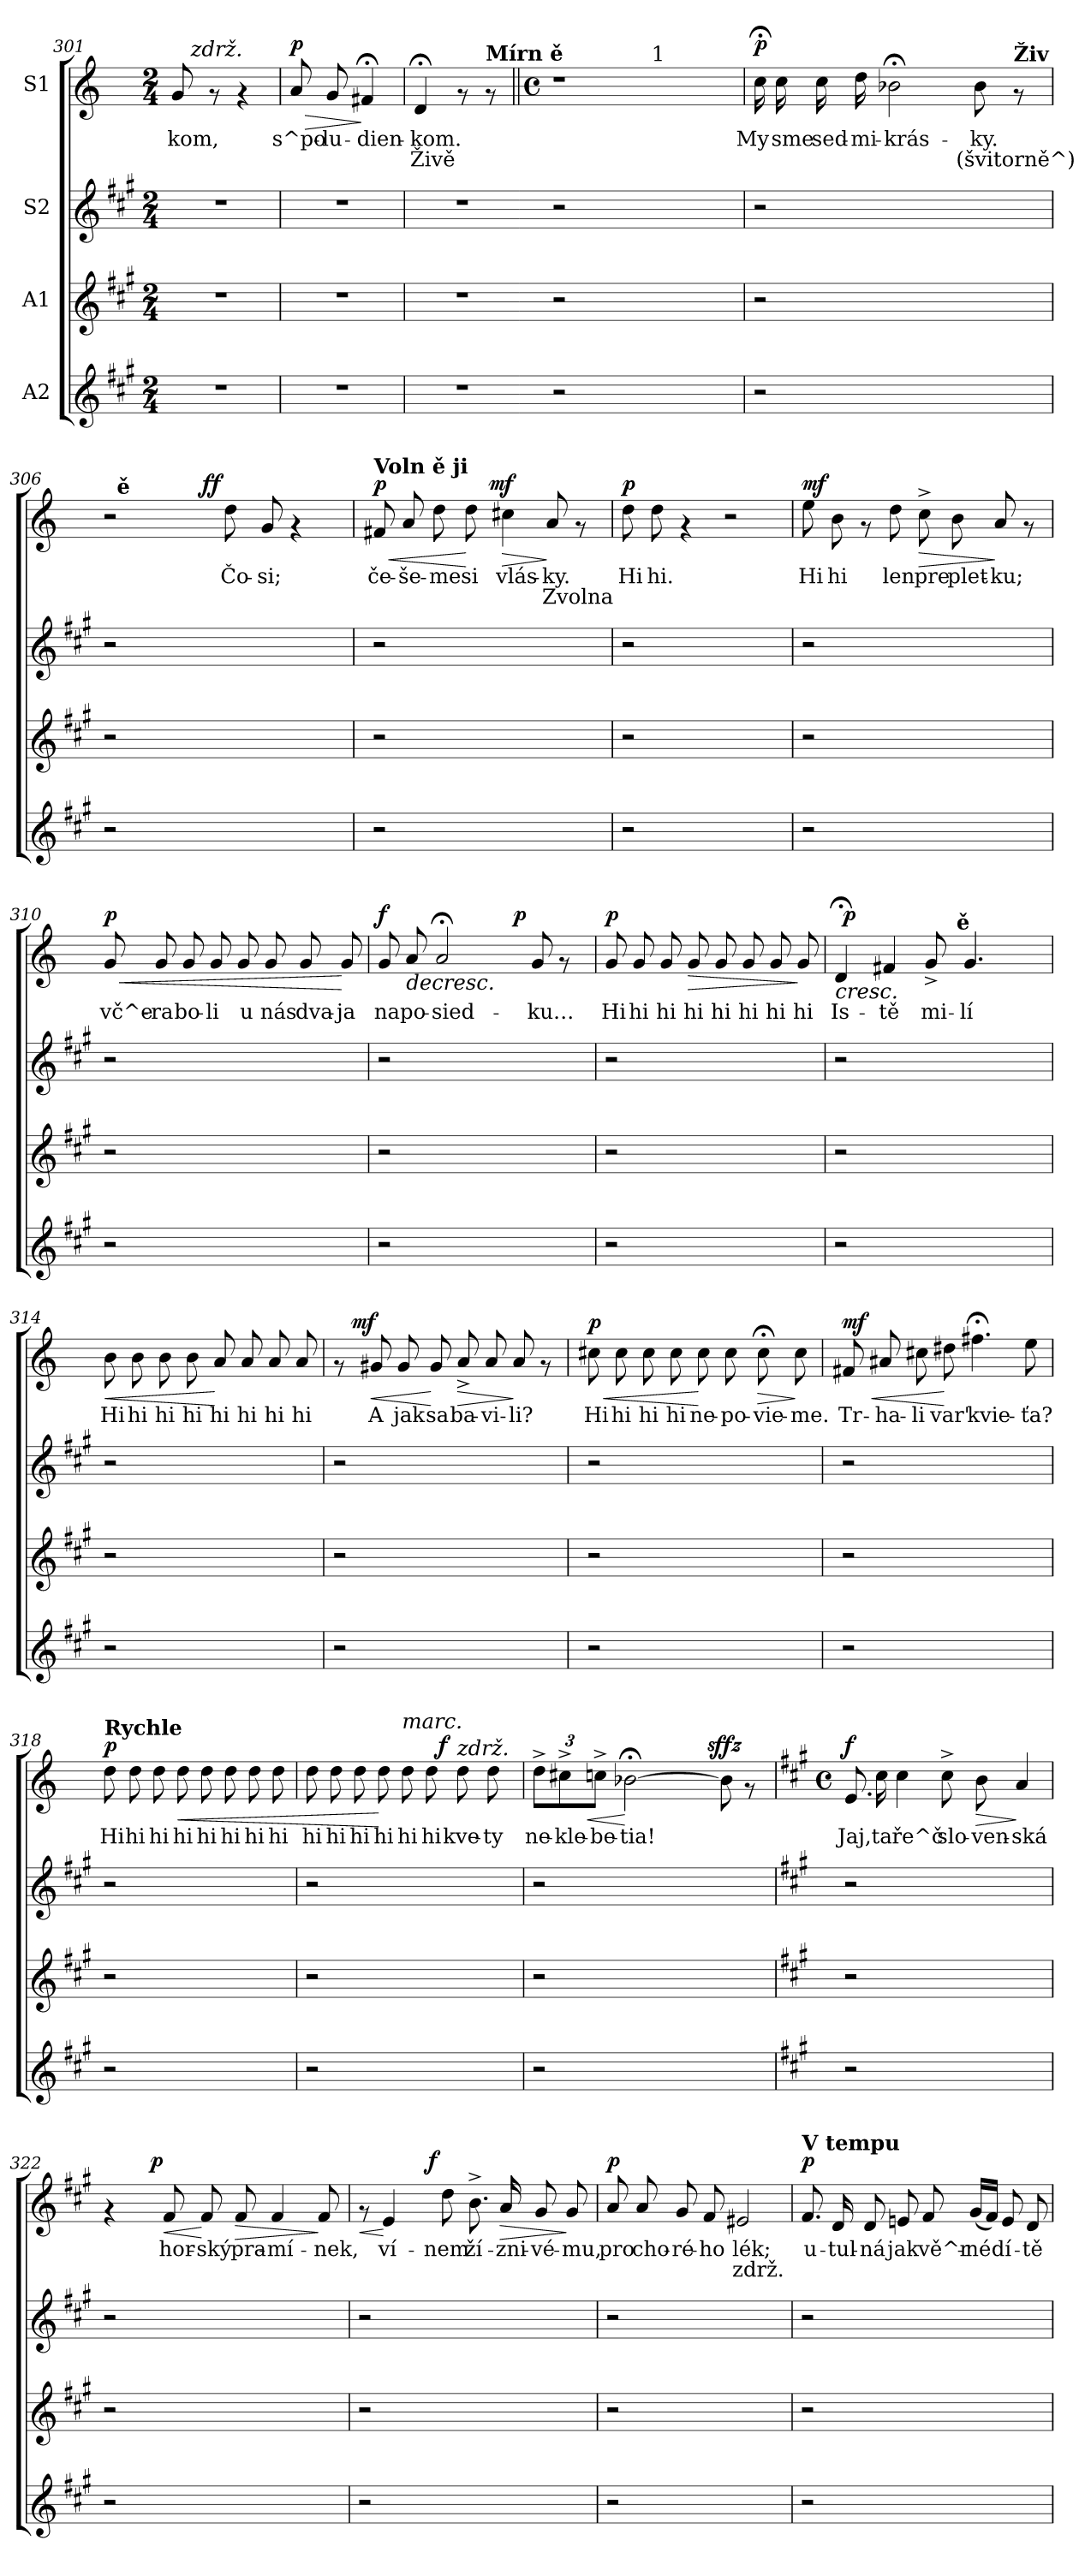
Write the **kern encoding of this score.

**kern	**kern	**kern	**kern	**text	**text	**dynam
*part4	*part3	*part2	*part1	*part1	*part1	*part1
*staff4	*staff3	*staff2	*staff1	*staff1	*staff1	*staff1
*I"A2	*I"A1	*I"S2	*I"S1	*	*	*
*clefG2	*clefG2	*clefG2	*clefG2	*	*	*
*k[f#c#g#]	*k[f#c#g#]	*k[f#c#g#]	*k[]	*	*	*
*A:	*A:	*A:	*C:	*	*	*
*M2/4	*M2/4	*M2/4	*M2/4	*	*	*
=301	=301	=301	=301	=301	=301	=301
!	!	!	!	!LO:LY:b:cj	!	!
*	*	*	*^	*	*	*
2r	2r	2r	8g/	16ryy	-kom,	.	.
!	!	!	!	!LO:TX:a:i:t=zdrž.	!	!	!
.	.	.	.	4..ryy	.	.	.
.	.	.	8rf	.	.	.	.
.	.	.	4rf	.	.	.	.
=302	=302	=302	=302	=302	=302	=302	=302
!	!	!	!	!	!LO:LY:b:cj	!	!LO:HP:b
!	!	!	!	!	!	!	!LO:DY:n=1:a
*	*	*	*v	*v	*	*	*
2r	2r	2r	8a/	s^po-	.	> p
!	!	!	!	!LO:LY:b:cj	!	!
.	.	.	8g/	-lu-	.	.
!	!	!	!	!LO:LY:b:cj	!	!
.	.	.	4f#X;</	-dien-	.	]
!!LO:LB:g=z
=303	=303	=303	=303	=303	=303	=303
!	!	!	!	!LO:LY:b:cj	!LO:LY:b:cj	!
2r	2r	2r	4d;</	-kom.	Živě	.
.	.	.	8rf	.	.	.
!	!	!	!LO:TX:a:B:t=Mírn ě	!	!	!
.	.	.	8rf	.	.	.
=304	=304	=304	=304||	=304||	=304||	=304||
*	*	*	*M4/4	*	*	*
*	*	*	*met(c)	*	*	*
*	*	*	*^	*	*	*
2r	2r	2r	1r	4ryy	.	.	.
.	.	.	.	8ryy	.	.	.
.	.	.	.	16ryy	.	.	.
.	.	.	.	64ryy	.	.	.
!	!	!	!	!LO:TX:a:t=1	!	!	!
.	.	.	.	2ryy	.	.	.
2ryy	2ryy	2ryy	.	.	.	.	.
.	.	.	.	32.ryy	.	.	.
=305	=305	=305	=305	=305	=305	=305	=305
!	!	!	!	!	!LO:LY:b:cj	!LO:LY:b:cj	!LO:DY:a
*	*	*	*v	*v	*	*	*
2r	2r	2r	16cc;<\	My	.	p
!	!	!	!	!LO:LY:b:cj	!LO:LY:b:cj	!
.	.	.	16cc\	sme	.	.
!	!	!	!	!LO:LY:b:cj	!LO:LY:b:cj	!
.	.	.	16cc\	sed-	-	.
!	!	!	!	!LO:LY:b:cj	!LO:LY:b:cj	!
.	.	.	16dd\	mi-	-	.
!	!	!	!	!LO:LY:b:cj	!LO:LY:b:cj	!
.	.	.	2b-X;<\	krás-	-	.
2ryy	2ryy	2ryy	.	.	.	.
!	!	!	!	!LO:LY:b:cj	!LO:LY:b:cj	!
.	.	.	8b-\	ky.	(švitorně^)	.
!	!	!	!LO:TX:a:B:t=Živ	!	!	!
.	.	.	8rf	.	.	.
=306	=306	=306	=306	=306	=306	=306
*	*	*	*^	*	*	*
*	*	*	*	*^	*	*	*
2r	2r	2r	2r	4ryy	32ryy	.	.	.
!	!	!	!	!	!LO:TX:a:B:t=ě	!	!	!
.	.	.	.	.	2ryy	.	.	.
.	.	.	.	8ryy	.	.	.	.
.	.	.	.	32.ryy	.	.	.	.
!	!	!	!	!	!	!	!	!LO:DY:a
.	.	.	.	2ryy	.	.	.	ff
!	!	!	!	!	!	!LO:LY:b:cj	!	!
2ryy	2ryy	2ryy	8dd\	.	.	Čo-	.	.
.	.	.	.	.	4...ryy	.	.	.
!	!	!	!	!	!	!LO:LY:b:cj	!	!
.	.	.	8g/	.	.	-si;	.	.
.	.	.	4rf	.	.	.	.	.
.	.	.	.	16ryy	.	.	.	.
.	.	.	.	64ryy	.	.	.	.
=307	=307	=307	=307	=307	=307	=307	=307	=307
!	!	!	!LO:TX:a:B:t=Voln ě ji	!	!	!	!	!
!	!	!	!	!	!	!LO:LY:b:cj	!LO:LY:b:cj	!LO:HP:b
!	!	!	!	!	!	!	!	!LO:DY:n=1:a
*	*	*	*	*v	*v	*	*	*
2r	2r	2r	8f#X/	4...ryy	če-	-	< p
!	!	!	!	!	!LO:LY:b:cj	!LO:LY:b:cj	!
.	.	.	8a/	.	še-	-	.
!	!	!	!	!	!LO:LY:b:cj	!LO:LY:b:cj	!
.	.	.	8dd\	.	me	.	.
!	!	!	!	!	!LO:LY:b:cj	!LO:LY:b:cj	!
.	.	.	8dd\	.	si	.	[
!	!	!	!	!	!	!	!LO:DY:n=2:a
.	.	.	.	2ryy	.	.	mf
!	!	!	!	!	!LO:LY:b:cj	!LO:LY:b:cj	!LO:HP:b
2ryy	2ryy	2ryy	4cc#X\	.	vlás-	-	>
!	!	!	!	!	!LO:LY:b:cj	!LO:LY:b:cj	!
.	.	.	8a/	.	ky.	Zvolna	]
.	.	.	8rf	.	.	.	.
.	.	.	.	32ryy	.	.	.
!!LO:LB:g=z
=308	=308	=308	=308	=308	=308	=308	=308
!	!	!	!	!	!LO:LY:b:cj	!	!LO:DY:a
*	*	*	*v	*v	*	*	*
2r	2r	2r	8dd\	Hi	.	p
!	!	!	!	!LO:LY:b:cj	!	!
.	.	.	8dd\	hi.	.	.
.	.	.	4rf	.	.	.
2ryy	2ryy	2ryy	2r	.	.	.
=309	=309	=309	=309	=309	=309	=309
!	!	!	!	!LO:LY:b:cj	!	!LO:DY:a
2r	2r	2r	8ee\	Hi	.	mf
!	!	!	!	!LO:LY:b:cj	!	!
.	.	.	8b\	hi	.	.
.	.	.	8rf	.	.	.
!	!	!	!	!LO:LY:b:cj	!	!
.	.	.	8dd\	len	.	.
!	!	!	!	!LO:LY:b:cj	!	!LO:HP:b
2ryy	2ryy	2ryy	8cc^>\	pre	.	>
!	!	!	!	!LO:LY:b:cj	!	!
.	.	.	8b\	plet-	.	.
!	!	!	!	!LO:LY:b:cj	!	!
.	.	.	8a/	-ku;	.	]
.	.	.	8rf	.	.	.
=310	=310	=310	=310	=310	=310	=310
!	!	!	!	!LO:LY:b:cj	!	!LO:HP:b
!	!	!	!	!	!	!LO:DY:n=1:a
2r	2r	2r	8g/	vč^e-	.	< p
!	!	!	!	!LO:LY:b:cj	!	!
.	.	.	8g/	-ra	.	.
!	!	!	!	!LO:LY:b:cj	!	!
.	.	.	8g/	bo-	.	.
!	!	!	!	!LO:LY:b:cj	!	!
.	.	.	8g/	-li	.	.
!	!	!	!	!LO:LY:b:cj	!	!
2ryy	2ryy	2ryy	8g/	u	.	.
!	!	!	!	!LO:LY:b:cj	!	!
.	.	.	8g/	nás	.	.
!	!	!	!	!LO:LY:b:cj	!	!
.	.	.	8g/	dva-	.	.
!	!	!	!	!LO:LY:b:cj	!	!
.	.	.	8g/	-ja	.	[
=311	=311	=311	=311	=311	=311	=311
!	!	!	!	!LO:LY:b:cj	!	!LO:DY:a
*	*	*	*^	*	*	*
2r	2r	2r	8g/	2ryy	na	.	f
!	!	!	!	!	!LO:LY:b:cj	!	!LO:HP:b
.	.	.	8a/	.	po-	.	>
!	!	!	!	!	!LO:LY:b:cj	!	!
.	.	.	2a;</	.	-sied-	.	.
2ryy	2ryy	2ryy	.	8.ryy	.	.	.
!	!	!	!	!	!	!	!LO:DY:a
.	.	.	.	4ryy	.	.	p
!	!	!	!	!	!LO:LY:b:cj	!	!
.	.	.	8g/	.	-ku…	.	]
.	.	.	8rf	.	.	.	.
.	.	.	.	16ryy	.	.	.
!!LO:PB:g=z
=312	=312	=312	=312	=312	=312	=312	=312
!	!	!	!	!	!LO:LY:b:cj	!	!LO:DY:a
*	*	*	*v	*v	*	*	*
2r	2r	2r	8g/	Hi	.	p
!	!	!	!	!LO:LY:b:cj	!	!
.	.	.	8g/	hi	.	.
!	!	!	!	!LO:LY:b:cj	!	!
.	.	.	8g/	hi	.	.
!	!	!	!	!LO:LY:b:cj	!	!LO:HP:b
.	.	.	8g/	hi	.	>
!	!	!	!	!LO:LY:b:cj	!	!
2ryy	2ryy	2ryy	8g/	hi	.	.
!	!	!	!	!LO:LY:b:cj	!	!
.	.	.	8g/	hi	.	.
!	!	!	!	!LO:LY:b:cj	!	!
.	.	.	8g/	hi	.	.
!	!	!	!	!LO:LY:b:cj	!	!
.	.	.	8g/	hi	.	]
=313	=313	=313	=313	=313	=313	=313
!	!	!	!LO:TX:a:B:t=Znenáhla živ ji	!	!	!
!	!	!	!LO:TX:a:i:t=(stup ň ovat)	!	!	!
!	!	!	!	!LO:LY:b:cj	!	!LO:HP:b
*	*	*	*^	*	*	*
*	*	*	*	*^	*	*	*
2r	2r	2r	4d;</	64ryy	2ryy	Is-	.	<
!	!	!	!	!	!	!	!	!LO:DY:a
.	.	.	.	2ryy	.	.	.	p
!	!	!	!	!	!	!LO:LY:b:cj	!	!
.	.	.	4f#X/	.	.	-tě	.	[
!	!	!	!	!	!	!LO:LY:b:cj	!	!
2ryy	2ryy	2ryy	8g^>/	.	16..ryy	mi-	.	.
.	.	.	.	4ryy	.	.	.	.
!	!	!	!	!	!LO:TX:a:B:t=ě	!	!	!
.	.	.	.	.	4ryy	.	.	.
!	!	!	!	!	!	!LO:LY:b:cj	!	!
.	.	.	4.g/	.	.	-lí	.	.
.	.	.	.	8...ryy	.	.	.	.
.	.	.	.	.	8ryy	.	.	.
.	.	.	.	.	64ryy	.	.	.
=314	=314	=314	=314	=314	=314	=314	=314	=314
!	!	!	!	!	!	!LO:LY:b:cj	!	!LO:HP:b
*	*	*	*v	*v	*v	*	*	*
2r	2r	2r	8b\	Hi	.	<
!	!	!	!	!LO:LY:b:cj	!	!
.	.	.	8b\	hi	.	.
!	!	!	!	!LO:LY:b:cj	!	!
.	.	.	8b\	hi	.	.
!	!	!	!	!LO:LY:b:cj	!	!
.	.	.	8b\	hi	.	.
!	!	!	!	!LO:LY:b:cj	!	!
2ryy	2ryy	2ryy	8a/	hi	.	[
!	!	!	!	!LO:LY:b:cj	!	!
.	.	.	8a/	hi	.	.
!	!	!	!	!LO:LY:b:cj	!	!
.	.	.	8a/	hi	.	.
!	!	!	!	!LO:LY:b:cj	!	!
.	.	.	8a/	hi	.	.
!!LO:LB:g=z
=315	=315	=315	=315	=315	=315	=315
*	*	*	*^	*	*	*
2r	2r	2r	8rf	16ryy	.	.	.
!	!	!	!	!	!	!	!LO:DY:a
.	.	.	.	2...ryy	.	.	mf
!	!	!	!	!	!LO:LY:b:cj	!	!LO:HP:b
.	.	.	8g#X/	.	A	.	<
!	!	!	!	!	!LO:LY:b:cj	!	!
.	.	.	8g#/	.	jak	.	.
!	!	!	!	!	!LO:LY:b:cj	!	!
.	.	.	8g#/	.	sa	.	[
!	!	!	!	!	!LO:LY:b:cj	!	!LO:HP:b
2ryy	2ryy	2ryy	8a^>/	.	ba-	.	>
!	!	!	!	!	!LO:LY:b:cj	!	!
.	.	.	8a/	.	-vi-	.	.
!	!	!	!	!	!LO:LY:b:cj	!	!
.	.	.	8a/	.	-li?	.	]
.	.	.	8rf	.	.	.	.
=316	=316	=316	=316	=316	=316	=316	=316
!	!	!	!	!	!LO:LY:b:cj	!	!LO:HP:b
!	!	!	!	!	!	!	!LO:DY:n=1:a
*	*	*	*v	*v	*	*	*
2r	2r	2r	8cc#X\	Hi	.	< p
!	!	!	!	!LO:LY:b:cj	!	!
.	.	.	8cc#\	hi	.	.
!	!	!	!	!LO:LY:b:cj	!	!
.	.	.	8cc#\	hi	.	.
!	!	!	!	!LO:LY:b:cj	!	!
.	.	.	8cc#\	hi	.	.
!	!	!	!	!LO:LY:b:cj	!	!
2ryy	2ryy	2ryy	8cc#\	ne-	.	[
!	!	!	!	!LO:LY:b:cj	!	!
.	.	.	8cc#\	-po-	.	.
!	!	!	!	!LO:LY:b:cj	!	!LO:HP:b
.	.	.	8cc#;<\	-vie-	.	>
!	!	!	!	!LO:LY:b:cj	!	!
.	.	.	8cc#\	-me.	.	]
=317	=317	=317	=317	=317	=317	=317
!	!	!	!	!LO:LY:b:cj	!	!LO:HP:b
!	!	!	!	!	!	!LO:DY:n=1:a
2r	2r	2r	8f#X/	Tr-	.	< mf
!	!	!	!	!LO:LY:b:cj	!	!
.	.	.	8a#X/	-ha-	.	.
!	!	!	!	!LO:LY:b:cj	!	!
.	.	.	8cc#X\	-li	.	.
!	!	!	!	!LO:LY:b:cj	!	!
.	.	.	8dd#X\	var'	.	[
!	!	!	!	!LO:LY:b:cj	!	!
2ryy	2ryy	2ryy	4.ff#X;<\	kvie-	.	.
!	!	!	!	!LO:LY:b:cj	!	!
.	.	.	8ee\	-ťa?	.	.
!!LO:LB:g=z
=318	=318	=318	=318	=318	=318	=318
!	!	!	!LO:TX:a:B:t=Rychle	!	!	!
!	!	!	!	!LO:LY:b:cj	!	!LO:DY:a
2r	2r	2r	8dd\	Hi	.	p
!	!	!	!	!LO:LY:b:cj	!	!
.	.	.	8dd\	hi	.	.
!	!	!	!	!LO:LY:b:cj	!	!
.	.	.	8dd\	hi	.	.
!	!	!	!	!LO:LY:b:cj	!	!LO:HP:b
.	.	.	8dd\	hi	.	<
!	!	!	!	!LO:LY:b:cj	!	!
2ryy	2ryy	2ryy	8dd\	hi	.	.
!	!	!	!	!LO:LY:b:cj	!	!
.	.	.	8dd\	hi	.	.
!	!	!	!	!LO:LY:b:cj	!	!
.	.	.	8dd\	hi	.	.
!	!	!	!	!LO:LY:b:cj	!	!
.	.	.	8dd\	hi	.	.
=319	=319	=319	=319	=319	=319	=319
!	!	!	!	!LO:LY:b:cj	!	!
*	*	*	*^	*	*	*
2r	2r	2r	8dd\	2ryy	hi	.	.
!	!	!	!	!	!LO:LY:b:cj	!	!
.	.	.	8dd\	.	hi	.	.
!	!	!	!	!	!LO:LY:b:cj	!	!
.	.	.	8dd\	.	hi	.	.
!	!	!	!	!	!LO:LY:b:cj	!	!
.	.	.	8dd\	.	hi	.	[
!	!	!	!LO:TX:a:i:t=marc.	!	!	!	!
!	!	!	!	!	!LO:LY:b:cj	!	!
2ryy	2ryy	2ryy	8dd\	8ryy	hi	.	.
!	!	!	!	!	!LO:LY:b:cj	!	!
.	.	.	8dd\	32.ryy	hi	.	.
!	!	!	!	!	!	!	!LO:DY:a
.	.	.	.	4ryy	.	.	f
!	!	!	!LO:TX:a:i:t=zdrž.	!	!	!	!
!	!	!	!	!	!LO:LY:b:cj	!	!
.	.	.	8dd\	.	kve-	.	.
!	!	!	!	!	!LO:LY:b:cj	!	!
.	.	.	8dd\	.	-ty	.	.
.	.	.	.	16ryy	.	.	.
.	.	.	.	64ryy	.	.	.
=320	=320	=320	=320	=320	=320	=320	=320
!	!	!	!	!	!LO:LY:b:cj	!	!
2r	2r	2r	12dd^>\L	2ryy	ne-	.	.
!	!	!	!	!	!LO:LY:b:cj	!	!
.	.	.	12cc#X^>\	.	-kle-	.	.
!	!	!	!	!	!LO:LY:b:cj	!	!LO:HP:b
.	.	.	12ccn^>\J	.	-be-	.	<
!	!	!	!	!	!LO:LY:b:cj	!	!
.	.	.	[>2b-X;<\	.	-tia!	.	[
2ryy	2ryy	2ryy	.	8ryy	.	.	.
.	.	.	.	16ryy	.	.	.
.	.	.	.	64ryy	.	.	.
!	!	!	!	!	!	!	!LO:DY:a
.	.	.	.	4ryy	.	.	sffz
!	!	!	!	!	!LO:LY:b:cj	!	!
.	.	.	8b-\]	.	.	.	.
.	.	.	8rf	.	.	.	.
.	.	.	.	32.ryy	.	.	.
*	*	*	*v	*v	*	*	*
=321	=321	=321	=321!	=321!	=321!	=321!
*	*	*	*k[f#c#g#]	*	*	*
*	*	*	*A:	*	*	*
*	*	*	*M4/4	*	*	*
*	*	*	*met(c)	*	*	*
*	*	*	*^	*	*	*
!	!	!	!	!	!LO:LY:b:cj	!	!LO:DY:a
*	*	*	*v	*v	*	*	*
2r	2r	2r	8.e/	Jaj,	.	f
!	!	!	!	!LO:LY:b:cj	!	!
.	.	.	16cc#\	ta	.	.
!	!	!	!	!LO:LY:b:cj	!	!
.	.	.	4cc#\	ře^č	.	.
!	!	!	!	!LO:LY:b:cj	!	!
2ryy	2ryy	2ryy	8cc#^>\	slo-	.	.
!	!	!	!	!LO:LY:b:cj	!	!LO:HP:b
.	.	.	8b\	-ven-	.	>
!	!	!	!	!LO:LY:b:cj	!	!
.	.	.	4a/	-ská	.	]
=322	=322	=322	=322	=322	=322	=322
*	*	*	*^	*	*	*
2r	2r	2r	4rf	8ryy	.	.	.
.	.	.	.	16ryy	.	.	.
.	.	.	.	64ryy	.	.	.
!	!	!	!	!	!	!	!LO:DY:a
.	.	.	.	2ryy	.	.	p
!	!	!	!	!	!LO:LY:b:cj	!	!LO:HP:b
.	.	.	8f#/	.	hor-	.	<
!	!	!	!	!	!LO:LY:b:cj	!	!
.	.	.	8f#/	.	-ský	.	[
!	!	!	!	!	!LO:LY:b:cj	!	!LO:HP:b
2ryy	2ryy	2ryy	8f#/	.	pra-	.	>
!	!	!	!	!	!LO:LY:b:cj	!	!
.	.	.	4f#/	.	-mí-	.	.
.	.	.	.	4ryy	.	.	.
!	!	!	!	!	!LO:LY:b:cj	!	!
.	.	.	8f#/	.	-nek,	.	]
.	.	.	.	32.ryy	.	.	.
=323	=323	=323	=323	=323	=323	=323	=323
!	!	!	!	!	!	!	!LO:HP:b
2r	2r	2r	8rf	4ryy	.	.	<
!	!	!	!	!	!LO:LY:b:cj	!	!
.	.	.	4e/	.	ví-	.	[
.	.	.	.	16ryy	.	.	.
.	.	.	.	64ryy	.	.	.
!	!	!	!	!	!	!	!LO:DY:a
.	.	.	.	2ryy	.	.	f
!	!	!	!	!	!LO:LY:b:cj	!	!
.	.	.	8dd\	.	-nem	.	.
!	!	!	!	!	!LO:LY:b:cj	!	!
2ryy	2ryy	2ryy	8.b^>\	.	ží-	.	.
!	!	!	!	!	!LO:LY:b:cj	!	!LO:HP:b
.	.	.	16a/	.	-zni-	.	>
!	!	!	!	!	!LO:LY:b:cj	!	!
.	.	.	8g#/	.	-vé-	.	.
.	.	.	.	8ryy	.	.	.
!	!	!	!	!	!LO:LY:b:cj	!	!
.	.	.	8g#/	.	-mu,	.	]
.	.	.	.	32.ryy	.	.	.
!!LO:LB:g=z
=324	=324	=324	=324	=324	=324	=324	=324
!	!	!	!LO:TX:a:i:t=trochu zdrž.	!	!	!	!
!	!	!	!	!	!LO:LY:b:cj	!LO:LY:b:cj	!LO:DY:a
*	*	*	*v	*v	*	*	*
2r	2r	2r	8a/	pro	.	p
!	!	!	!	!LO:LY:b:cj	!LO:LY:b:cj	!
.	.	.	8a/	cho-	-	.
!	!	!	!	!LO:LY:b:cj	!LO:LY:b:cj	!
.	.	.	8g#/	ré-	-	.
!	!	!	!	!LO:LY:b:cj	!LO:LY:b:cj	!
.	.	.	8f#/	ho	.	.
!	!	!	!	!LO:LY:b:cj	!LO:LY:b:cj	!
2ryy	2ryy	2ryy	2e#X/	lék;	zdrž.	.
=325	=325	=325	=325	=325	=325	=325
!	!	!	!LO:TX:a:B:t=V tempu	!	!	!
!	!	!	!	!LO:LY:b:cj	!	!LO:DY:a
2r	2r	2r	8.f#/	u-	.	p
!	!	!	!	!LO:LY:b:cj	!	!
.	.	.	16d/	-tul-	.	.
!	!	!	!	!LO:LY:b:cj	!	!
.	.	.	8d/	-ná	.	.
!	!	!	!	!LO:LY:b:cj	!	!
.	.	.	8en/	jak	.	.
!	!	!	!	!LO:LY:b:cj	!	!
2ryy	2ryy	2ryy	8f#/	vě^r-	.	.
!	!	!	!	!LO:LY:b:cj	!	!
.	.	.	(<16g#/L	-né	.	.
!	!	!	!	!LO:LY:b:cj	!	!
.	.	.	16f#/J)	.	.	.
!	!	!	!	!LO:LY:b:cj	!	!
.	.	.	8e/	dí-	.	.
!	!	!	!	!LO:LY:b:cj	!	!
.	.	.	8d/	-tě	.	.
=	=	=	=	=	=	=
*-	*-	*-	*-	*-	*-	*-
